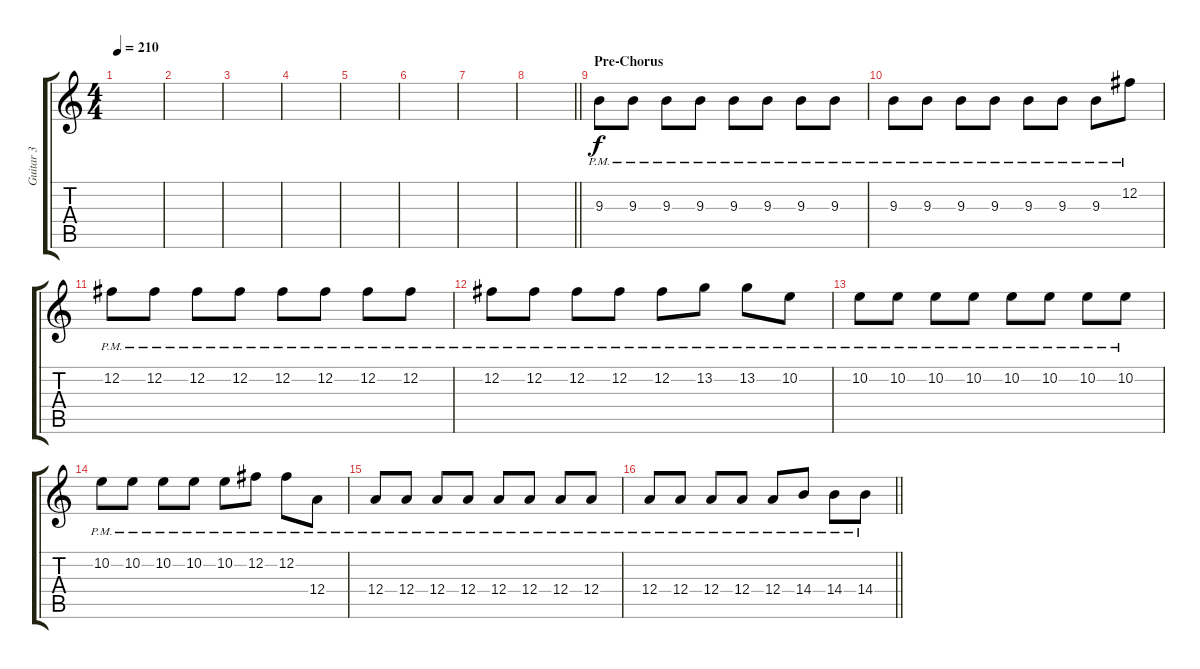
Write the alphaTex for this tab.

\track ("Guitar 3" "Guitar 3") {instrument distortionguitar}
\staff {score tabs}
\tuning (B3 Gb3 D3 A2 E2 B1) {hide}
\ts (4 4)
\tempo 210
\clef g2
\ks c
|
|
|
|
|
|
|
\barLineRight lightlight
|
\section ("" "Pre-Chorus")
9.3{pm}.8{volume 11 balance 0} 9.3{pm}.8 9.3{pm}.8 9.3{pm}.8 9.3{pm}.8 9.3{pm}.8 9.3{pm}.8 9.3{pm}.8 |
9.3{pm}.8 9.3{pm}.8 9.3{pm}.8 9.3{pm}.8 9.3{pm}.8 9.3{pm}.8 9.3{pm}.8 12.2{pm}.8 |
12.2{pm}.8 12.2{pm}.8 12.2{pm}.8 12.2{pm}.8 12.2{pm}.8 12.2{pm}.8 12.2{pm}.8 12.2{pm}.8 |
12.2{pm}.8 12.2{pm}.8 12.2{pm}.8 12.2{pm}.8 12.2{pm}.8 13.2{pm}.8 13.2{pm}.8 10.2{pm}.8 |
10.2{pm}.8 10.2{pm}.8 10.2{pm}.8 10.2{pm}.8 10.2{pm}.8 10.2{pm}.8 10.2{pm}.8 10.2{pm}.8 |
10.2{pm}.8 10.2{pm}.8 10.2{pm}.8 10.2{pm}.8 10.2{pm}.8 12.2{pm}.8 12.2{pm}.8 12.4{pm}.8 |
12.4{pm}.8 12.4{pm}.8 12.4{pm}.8 12.4{pm}.8 12.4{pm}.8 12.4{pm}.8 12.4{pm}.8 12.4{pm}.8 |
\barLineRight lightlight
12.4{pm}.8 12.4{pm}.8 12.4{pm}.8 12.4{pm}.8 12.4{pm}.8 14.4{pm}.8 14.4{pm}.8 14.4{pm}.8
